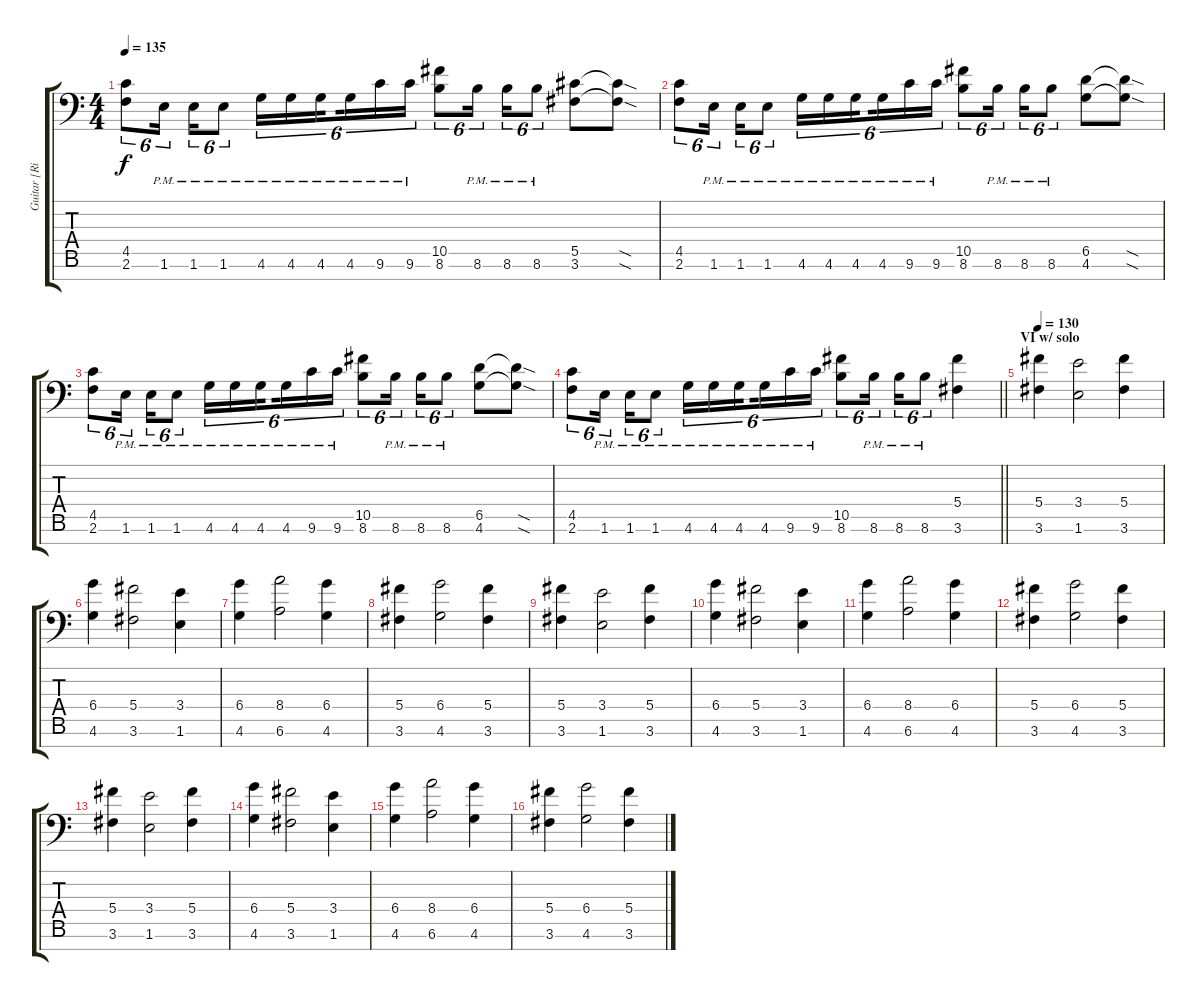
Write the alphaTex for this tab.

\track ("Guitar [Right]" "Guitar [Ri") {instrument distortionguitar}
\staff {score tabs}
\tuning (Eb4 Bb3 Gb3 Db3 Ab2 Eb2 Bb1) {hide}
\ts (4 4)
\tempo 135
\clef f4
\ks c
(4.5 2.6).8{tu (6 4) dy f} 1.6{pm}.16{tu (6 4) beam splitsecondary} 1.6{pm}.16{tu (6 4)} 1.6{pm}.8{tu (6 4)} 4.6{pm}.16{tu (6 4)} 4.6{pm}.16{tu (6 4)} 4.6{pm}.16{tu (6 4) beam splitsecondary} 4.6{pm}.16{tu (6 4)} 9.6{pm}.16{tu (6 4)} 9.6{pm}.16{tu (6 4)} (10.5 8.6).8{tu (6 4)} 8.6{pm}.16{tu (6 4) beam splitsecondary} 8.6{pm}.16{tu (6 4)} 8.6{pm}.8{tu (6 4)} (5.5 3.6).8 (5.5{sod t} 3.6{sod t}).8 |
(4.5 2.6).8{tu (6 4)} 1.6{pm}.16{tu (6 4) beam splitsecondary} 1.6{pm}.16{tu (6 4)} 1.6{pm}.8{tu (6 4)} 4.6{pm}.16{tu (6 4)} 4.6{pm}.16{tu (6 4)} 4.6{pm}.16{tu (6 4) beam splitsecondary} 4.6{pm}.16{tu (6 4)} 9.6{pm}.16{tu (6 4)} 9.6{pm}.16{tu (6 4)} (10.5 8.6).8{tu (6 4)} 8.6{pm}.16{tu (6 4) beam splitsecondary} 8.6{pm}.16{tu (6 4)} 8.6{pm}.8{tu (6 4)} (6.5 4.6).8 (6.5{sod t} 4.6{sod t}).8 |
(4.5 2.6).8{tu (6 4)} 1.6{pm}.16{tu (6 4) beam splitsecondary} 1.6{pm}.16{tu (6 4)} 1.6{pm}.8{tu (6 4)} 4.6{pm}.16{tu (6 4)} 4.6{pm}.16{tu (6 4)} 4.6{pm}.16{tu (6 4) beam splitsecondary} 4.6{pm}.16{tu (6 4)} 9.6{pm}.16{tu (6 4)} 9.6{pm}.16{tu (6 4)} (10.5 8.6).8{tu (6 4)} 8.6{pm}.16{tu (6 4) beam splitsecondary} 8.6{pm}.16{tu (6 4)} 8.6{pm}.8{tu (6 4)} (6.5 4.6).8 (6.5{sod t} 4.6{sod t}).8 |
\barLineRight lightlight
(4.5 2.6).8{tu (6 4)} 1.6{pm}.16{tu (6 4) beam splitsecondary} 1.6{pm}.16{tu (6 4)} 1.6{pm}.8{tu (6 4)} 4.6{pm}.16{tu (6 4)} 4.6{pm}.16{tu (6 4)} 4.6{pm}.16{tu (6 4) beam splitsecondary} 4.6{pm}.16{tu (6 4)} 9.6{pm}.16{tu (6 4)} 9.6{pm}.16{tu (6 4)} (10.5 8.6).8{tu (6 4)} 8.6{pm}.16{tu (6 4) beam splitsecondary} 8.6{pm}.16{tu (6 4)} 8.6{pm}.8{tu (6 4)} (5.4 3.6).4 |
\section ("" "VI w/ solo")
\tempo 130
(5.4 3.6).4 (3.4 1.6).2 (5.4 3.6).4 |
(6.4 4.6).4 (5.4 3.6).2 (3.4 1.6).4 |
(6.4 4.6).4 (8.4 6.6).2 (6.4 4.6).4 |
(5.4 3.6).4 (6.4 4.6).2 (5.4 3.6).4 |
(5.4 3.6).4 (3.4 1.6).2 (5.4 3.6).4 |
(6.4 4.6).4 (5.4 3.6).2 (3.4 1.6).4 |
(6.4 4.6).4 (8.4 6.6).2 (6.4 4.6).4 |
(5.4 3.6).4 (6.4 4.6).2 (5.4 3.6).4 |
(5.4 3.6).4 (3.4 1.6).2 (5.4 3.6).4 |
(6.4 4.6).4 (5.4 3.6).2 (3.4 1.6).4 |
(6.4 4.6).4 (8.4 6.6).2 (6.4 4.6).4 |
(5.4 3.6).4 (6.4 4.6).2 (5.4 3.6).4
